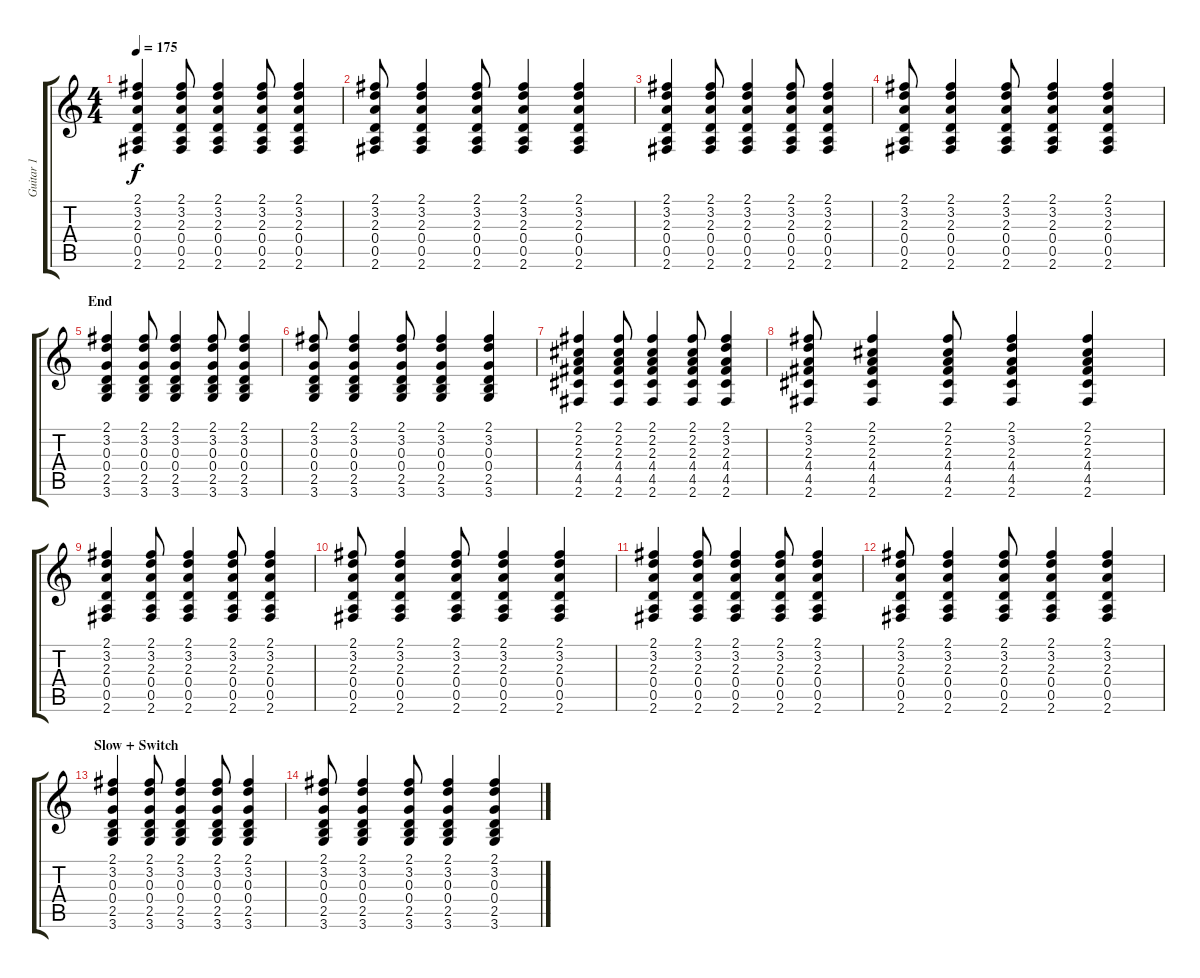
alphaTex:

\track ("Guitar 1" "Guitar 1") {instrument distortionguitar}
\staff {score tabs}
\tuning (E4 B3 G3 D3 A2 E2) {hide}
\ts (4 4)
\tempo 175
\clef g2
\ks c
(2.1 3.2 2.3 0.4 0.5 2.6).4{dy f} (2.1 3.2 2.3 0.4 0.5 2.6).8 (2.1 3.2 2.3 0.4 0.5 2.6).4 (2.1 3.2 2.3 0.4 0.5 2.6).8 (2.1 3.2 2.3 0.4 0.5 2.6).4 |
(2.1 3.2 2.3 0.4 0.5 2.6).8 (2.1 3.2 2.3 0.4 0.5 2.6).4 (2.1 3.2 2.3 0.4 0.5 2.6).8 (2.1 3.2 2.3 0.4 0.5 2.6).4 (2.1 3.2 2.3 0.4 0.5 2.6).4 |
(2.1 3.2 2.3 0.4 0.5 2.6).4 (2.1 3.2 2.3 0.4 0.5 2.6).8 (2.1 3.2 2.3 0.4 0.5 2.6).4 (2.1 3.2 2.3 0.4 0.5 2.6).8 (2.1 3.2 2.3 0.4 0.5 2.6).4 |
(2.1 3.2 2.3 0.4 0.5 2.6).8 (2.1 3.2 2.3 0.4 0.5 2.6).4 (2.1 3.2 2.3 0.4 0.5 2.6).8 (2.1 3.2 2.3 0.4 0.5 2.6).4 (2.1 3.2 2.3 0.4 0.5 2.6).4 |
\section ("" "End")
(2.1 3.2 0.3 0.4 2.5 3.6).4{volume 7 instrument acousticguitarsteel} (2.1 3.2 0.3 0.4 2.5 3.6).8 (2.1 3.2 0.3 0.4 2.5 3.6).4 (2.1 3.2 0.3 0.4 2.5 3.6).8 (2.1 3.2 0.3 0.4 2.5 3.6).4 |
(2.1 3.2 0.3 0.4 2.5 3.6).8 (2.1 3.2 0.3 0.4 2.5 3.6).4 (2.1 3.2 0.3 0.4 2.5 3.6).8 (2.1 3.2 0.3 0.4 2.5 3.6).4 (2.1 3.2 0.3 0.4 2.5 3.6).4 |
(2.1 2.2 2.3 4.4 4.5 2.6).4 (2.1 2.2 2.3 4.4 4.5 2.6).8 (2.1 2.2 2.3 4.4 4.5 2.6).4 (2.1 2.2 2.3 4.4 4.5 2.6).8 (2.1 3.2 2.3 4.4 4.5 2.6).4 |
(2.1 3.2 2.3 4.4 4.5 2.6).8 (2.1 2.2 2.3 4.4 4.5 2.6).4 (2.1 2.2 2.3 4.4 4.5 2.6).8 (2.1 3.2 2.3 4.4 4.5 2.6).4 (2.1 2.2 2.3 4.4 4.5 2.6).4 |
(2.1 3.2 2.3 0.4 0.5 2.6).4{volume 3} (2.1 3.2 2.3 0.4 0.5 2.6).8 (2.1 3.2 2.3 0.4 0.5 2.6).4 (2.1 3.2 2.3 0.4 0.5 2.6).8 (2.1 3.2 2.3 0.4 0.5 2.6).4 |
(2.1 3.2 2.3 0.4 0.5 2.6).8 (2.1 3.2 2.3 0.4 0.5 2.6).4 (2.1 3.2 2.3 0.4 0.5 2.6).8 (2.1 3.2 2.3 0.4 0.5 2.6).4 (2.1 3.2 2.3 0.4 0.5 2.6).4 |
(2.1 3.2 2.3 0.4 0.5 2.6).4 (2.1 3.2 2.3 0.4 0.5 2.6).8 (2.1 3.2 2.3 0.4 0.5 2.6).4 (2.1 3.2 2.3 0.4 0.5 2.6).8 (2.1 3.2 2.3 0.4 0.5 2.6).4 |
(2.1 3.2 2.3 0.4 0.5 2.6).8 (2.1 3.2 2.3 0.4 0.5 2.6).4 (2.1 3.2 2.3 0.4 0.5 2.6).8 (2.1 3.2 2.3 0.4 0.5 2.6).4 (2.1 3.2 2.3 0.4 0.5 2.6).4 |
\section ("" "Slow + Switch")
(2.1 3.2 0.3 0.4 2.5 3.6).4{volume 0 instrument acousticguitarsteel} (2.1 3.2 0.3 0.4 2.5 3.6).8 (2.1 3.2 0.3 0.4 2.5 3.6).4 (2.1 3.2 0.3 0.4 2.5 3.6).8 (2.1 3.2 0.3 0.4 2.5 3.6).4 |
(2.1 3.2 0.3 0.4 2.5 3.6).8 (2.1 3.2 0.3 0.4 2.5 3.6).4 (2.1 3.2 0.3 0.4 2.5 3.6).8 (2.1 3.2 0.3 0.4 2.5 3.6).4 (2.1 3.2 0.3 0.4 2.5 3.6).4
